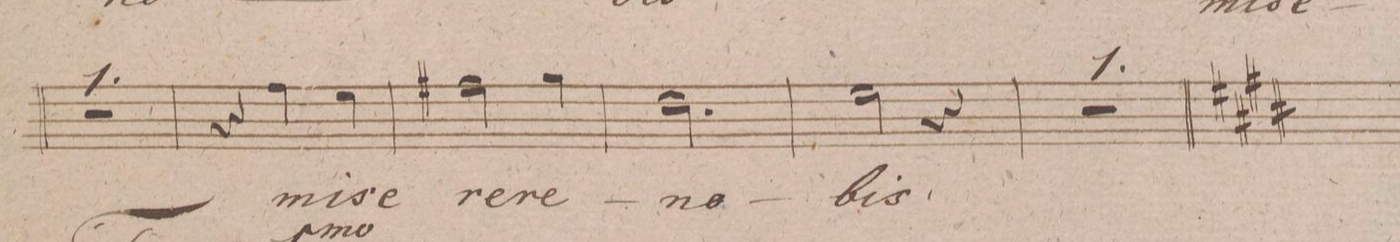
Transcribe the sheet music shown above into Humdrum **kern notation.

**kern	**text	**text	**dynam
*I"Alto.	*	*	*
*clefC3	*	*	*
*k[f#]	*	*	*
*met(c)	*	*	*
*M3/4	*	*	*
2.r	.	.	.
=153	=153	=153	=153
4r	.	.	.
4g\	mi-	.	.
4f#\	-se-	.	.
=154	=154	=154	=154
2g#X\	-re-	.	.
4a\	-re	.	.
=155	=155	=155	=155
2.e\	no-	.	.
=156	=156	=156	=156
2f#\	-bis.	.	.
4r	.	.	.
=157	=157	=157	=157
2.r	.	.	.
=158||	=158||	=158||	=158||
*k[f#c#g#d#]	*	*	*
*E:	*	*	*
*M4/4	*	*	*
*met(c)	*	*	*
*mmet(c)	*	*	*
*-	*-	*-	*-
